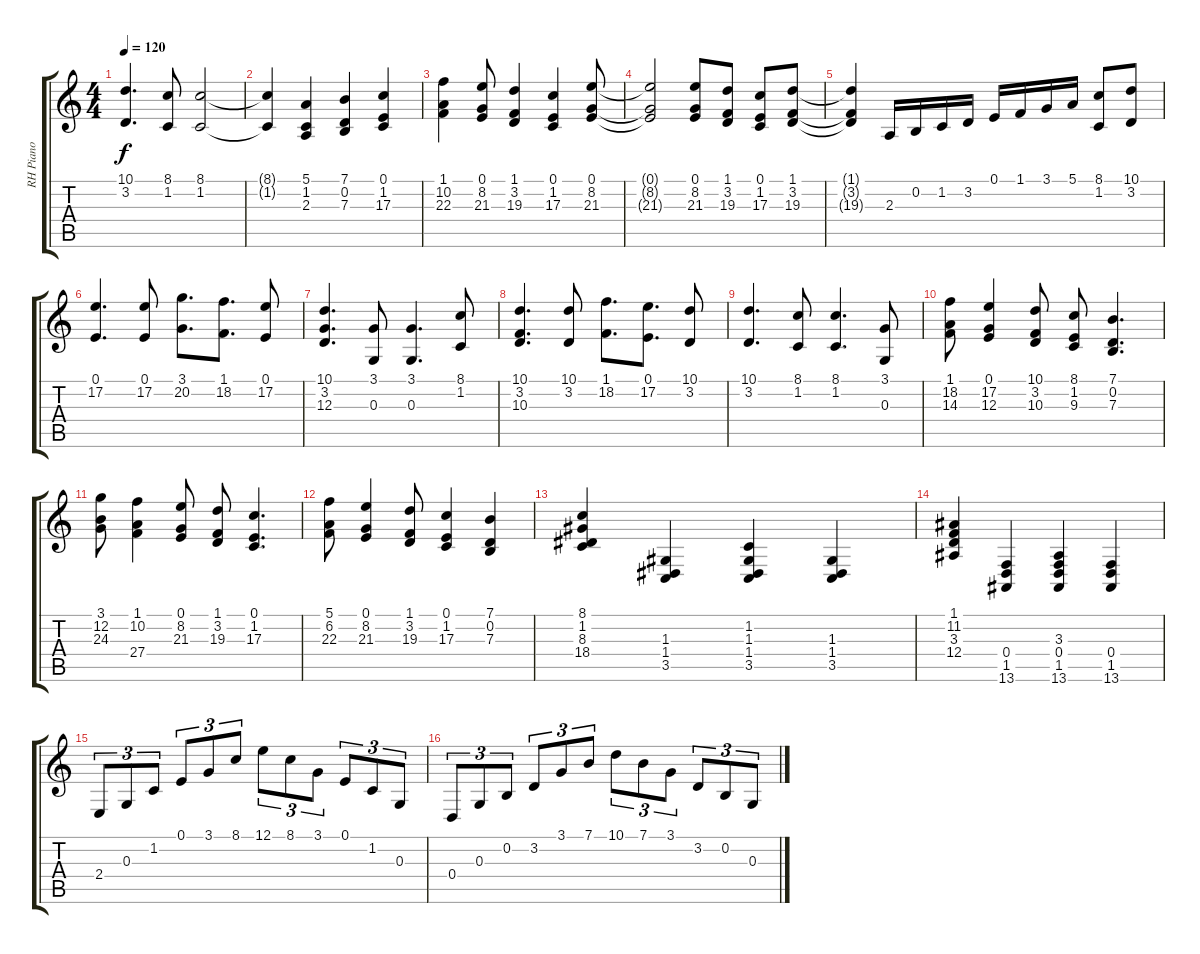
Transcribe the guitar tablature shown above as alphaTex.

\track ("RH Piano" "RH Piano") {instrument acousticgrandpiano}
\staff {score tabs}
\tuning (E4 B3 G3 D3 A2 E2) {hide}
\ts (4 4)
\tempo 120
\clef g2
\ks c
(10.1 3.2).4{d dy f} (8.1 1.2).8 (8.1 1.2).2 |
(8.1{t} 1.2{t}).4 (5.1 1.2 2.3).4 (7.1 0.2 7.3).4 (0.1 1.2 17.3).4 |
(1.1 10.2 22.3).4 (0.1 8.2 21.3).8 (1.1 3.2 19.3).4 (0.1 1.2 17.3).4 (0.1 8.2 21.3).8 |
(0.1{t} 8.2{t} 21.3{t}).2 (0.1 8.2 21.3).8 (1.1 3.2 19.3).8 (0.1 1.2 17.3).8 (1.1 3.2 19.3).8 |
(1.1{t} 3.2{t} 19.3{t}).4 2.3.16 0.2.16 1.2.16 3.2.16 0.1.16 1.1.16 3.1.16 5.1.16 (8.1 1.2).8 (10.1 3.2).8 |
(0.1 17.2).4{d} (0.1 17.2).8 (3.1 20.2).8{d} (1.1 18.2).8{d} (0.1 17.2).8 |
(10.1 3.2 12.3).4{d} (3.1 0.3).8 (3.1 0.3).4{d} (8.1 1.2).8 |
(10.1 3.2 10.3).4{d} (10.1 3.2).8 (1.1 18.2).8{d} (0.1 17.2).8{d} (10.1 3.2).8 |
(10.1 3.2).4{d} (8.1 1.2).8 (8.1 1.2).4{d} (3.1 0.3).8 |
(1.1 18.2 14.3).8 (0.1 17.2 12.3).4 (10.1 3.2 10.3).8 (8.1 1.2 9.3).8 (7.1 0.2 7.3).4{d} |
(3.1 12.2 24.3).8 (1.1 10.2 27.4).4 (0.1 8.2 21.3).8 (1.1 3.2 19.3).8 (0.1 1.2 17.3).4{d} |
(5.1 6.2 22.3).8 (0.1 8.2 21.3).4 (1.1 3.2 19.3).8 (0.1 1.2 17.3).4 (7.1 0.2 7.3).4 |
(8.1 1.2 8.3 18.4).4 (1.3 1.4 3.5).4 (1.2 1.3 1.4 3.5).4 (1.3 1.4 3.5).4 |
(1.1 11.2 3.3 12.4).4 (0.4 1.5 13.6).4 (3.3 0.4 1.5 13.6).4 (0.4 1.5 13.6).4 |
2.4.8{tu (3 2)} 0.3.8{tu (3 2)} 1.2.8{tu (3 2)} 0.1.8{tu (3 2)} 3.1.8{tu (3 2)} 8.1.8{tu (3 2)} 12.1.8{tu (3 2)} 8.1.8{tu (3 2)} 3.1.8{tu (3 2)} 0.1.8{tu (3 2)} 1.2.8{tu (3 2)} 0.3.8{tu (3 2)} |
0.4.8{tu (3 2)} 0.3.8{tu (3 2)} 0.2.8{tu (3 2)} 3.2.8{tu (3 2)} 3.1.8{tu (3 2)} 7.1.8{tu (3 2)} 10.1.8{tu (3 2)} 7.1.8{tu (3 2)} 3.1.8{tu (3 2)} 3.2.8{tu (3 2)} 0.2.8{tu (3 2)} 0.3.8{tu (3 2)}
